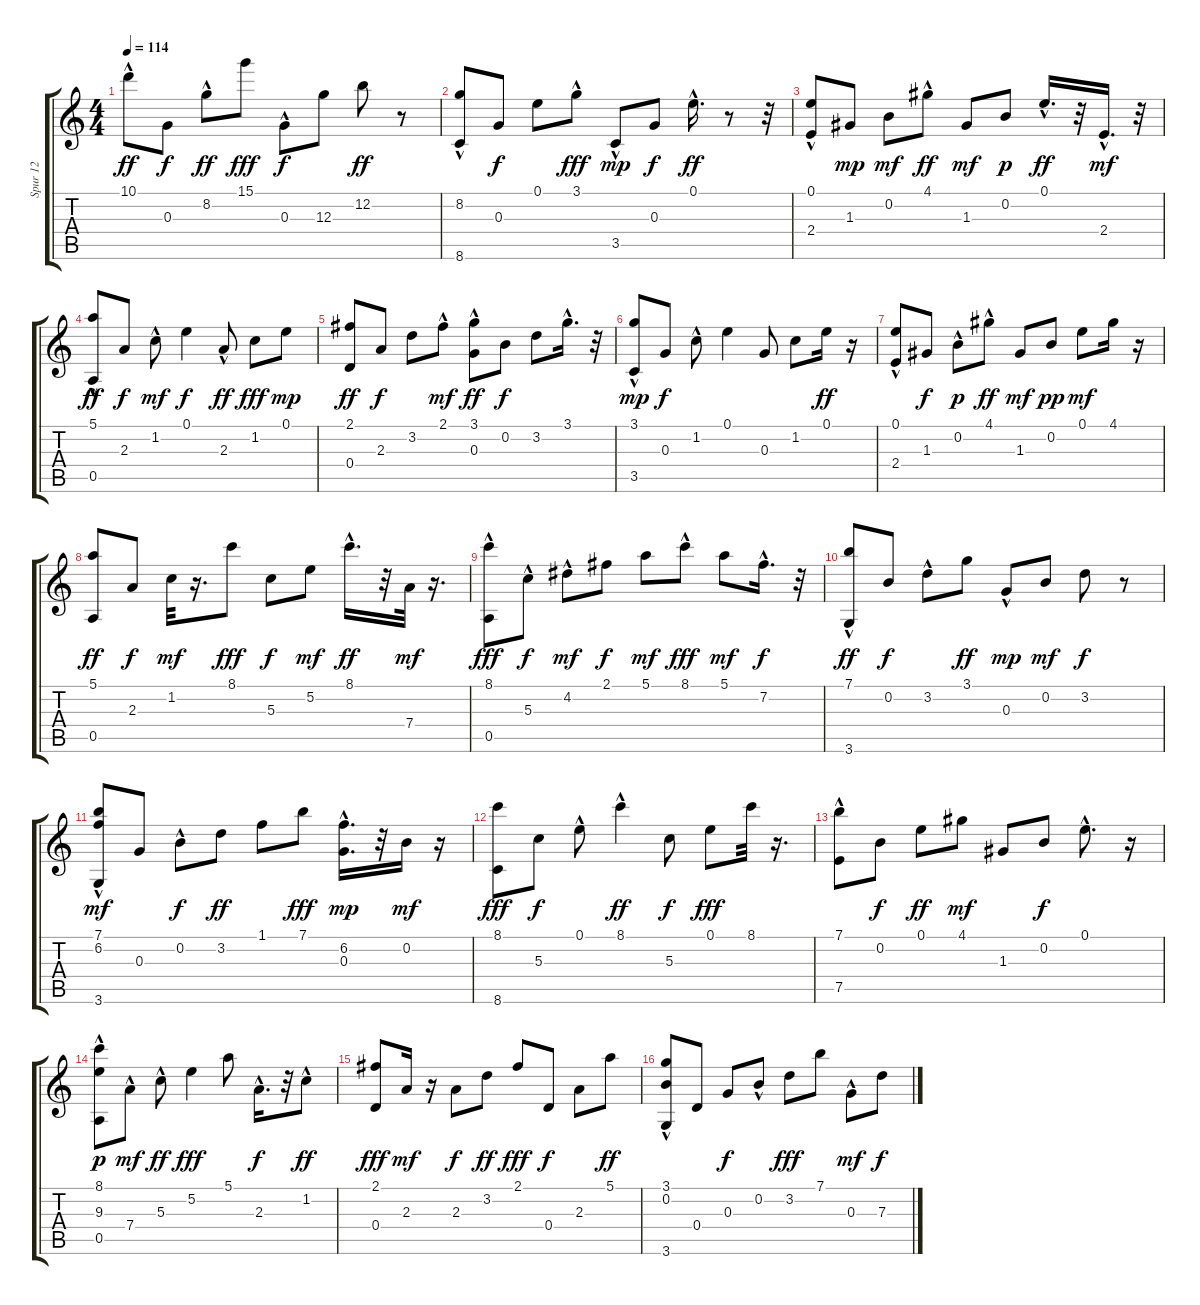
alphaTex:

\track ("Spur 12" "Spur 12") {instrument acousticguitarnylon}
\staff {score tabs}
\tuning (E4 B3 G3 D3 A2 E2) {hide}
\ts (4 4)
\tempo 114
\clef g2
\ks c
10.1{hac}.8{dy ff} 0.3.8{dy f} 8.2{hac}.8{dy ff} 15.1.8{dy fff} 0.3{hac}.8{dy f} 12.3.8 12.2.8{dy ff} r.8 |
(8.2 8.6{hac}).8 0.3.8{dy f} 0.1.8 3.1{hac}.8{dy fff} 3.5{hac}.8{dy mp} 0.3.8{dy f} 0.1{hac}.16{d dy ff} r.8 r.32 |
(0.1 2.4{hac}).8 1.3.8{dy mp} 0.2.8{dy mf} 4.1{hac}.8{dy ff} 1.3.8{dy mf} 0.2.8{dy p} 0.1{hac}.16{d dy ff} r.32 2.4{hac}.16{d dy mf} r.32 |
(5.1{hac} 0.5{hac}).8{dy ff} 2.3.8{dy f} 1.2{hac}.8{dy mf} 0.1.4{dy f} 2.3{hac}.8{dy ff} 1.2.8{dy fff} 0.1.8{dy mp} |
(2.1 0.4).8{dy ff} 2.3.8{dy f} 3.2.8 2.1{hac}.8{dy mf} (3.1{hac} 0.3).8{dy ff} 0.2.8{dy f} 3.2.8 3.1{hac}.16{d} r.32 |
(3.1{hac} 3.5).8{dy mp} 0.3.8{dy f} 1.2{hac}.8 0.1.4 0.3.8 1.2.8 0.1.16{dy ff} r.16 |
(0.1 2.4{hac}).8 1.3.8{dy f} 0.2{hac}.8{dy p} 4.1{hac}.8{dy ff} 1.3.8{dy mf} 0.2.8{dy pp} 0.1.8{dy mf} 4.1.16 r.16 |
(5.1 0.5).8{dy ff} 2.3.8{dy f} 1.2.32{dy mf} r.16{d} 8.1.8{dy fff} 5.3.8{dy f} 5.2.8{dy mf} 8.1{hac}.16{d dy ff} r.32 7.4.32{dy mf} r.16{d} |
(8.1{hac} 0.5{hac}).8{dy fff} 5.3{hac}.8{dy f} 4.2{hac}.8{dy mf} 2.1.8{dy f} 5.1.8{dy mf} 8.1{hac}.8{dy fff} 5.1.8{dy mf} 7.2{hac}.16{d dy f} r.32 |
(7.1{hac} 3.6).8{dy ff} 0.2.8{dy f} 3.2{hac}.8 3.1.8{dy ff} 0.3{hac}.8{dy mp} 0.2.8{dy mf} 3.2.8{dy f} r.8 |
(7.1{hac} 6.2 3.6).8{dy mf} 0.3.8 0.2{hac}.8{dy f} 3.2.8{dy ff} 1.1.8 7.1.8{dy fff} (6.2{hac} 0.3).16{d dy mp} r.32 0.2.16{dy mf} r.16 |
(8.1 8.6).8{dy fff} 5.3.8{dy f} 0.1{hac}.8 8.1{hac}.4{dy ff} 5.3.8{dy f} 0.1.8{dy fff} 8.1.32 r.16{d} |
(7.1{hac} 7.5).8 0.2.8{dy f} 0.1.8{dy ff} 4.1.8{dy mf} 1.3.8 0.2.8{dy f} 0.1{hac}.8{d} r.16 |
(8.1 9.3{hac} 0.5{hac}).8{dy p} 7.4{hac}.8{dy mf} 5.3{hac}.8{dy ff} 5.2.4{dy fff} 5.1.8 2.3{hac}.16{d dy f} r.32 1.2{hac}.8{dy ff} |
(2.1 0.4).8{dy fff} 2.3.16{dy mf} r.16 2.3.8{dy f} 3.2.8{dy ff} 2.1.8{dy fff} 0.4.8{dy f} 2.3.8 5.1.8{dy ff} |
(3.1{hac} 0.2{hac} 3.6).8 0.4.8 0.3.8{dy f} 0.2{hac}.8 3.2.8{dy fff} 7.1.8 0.3{hac}.8{dy mf} 7.3.8{dy f}
